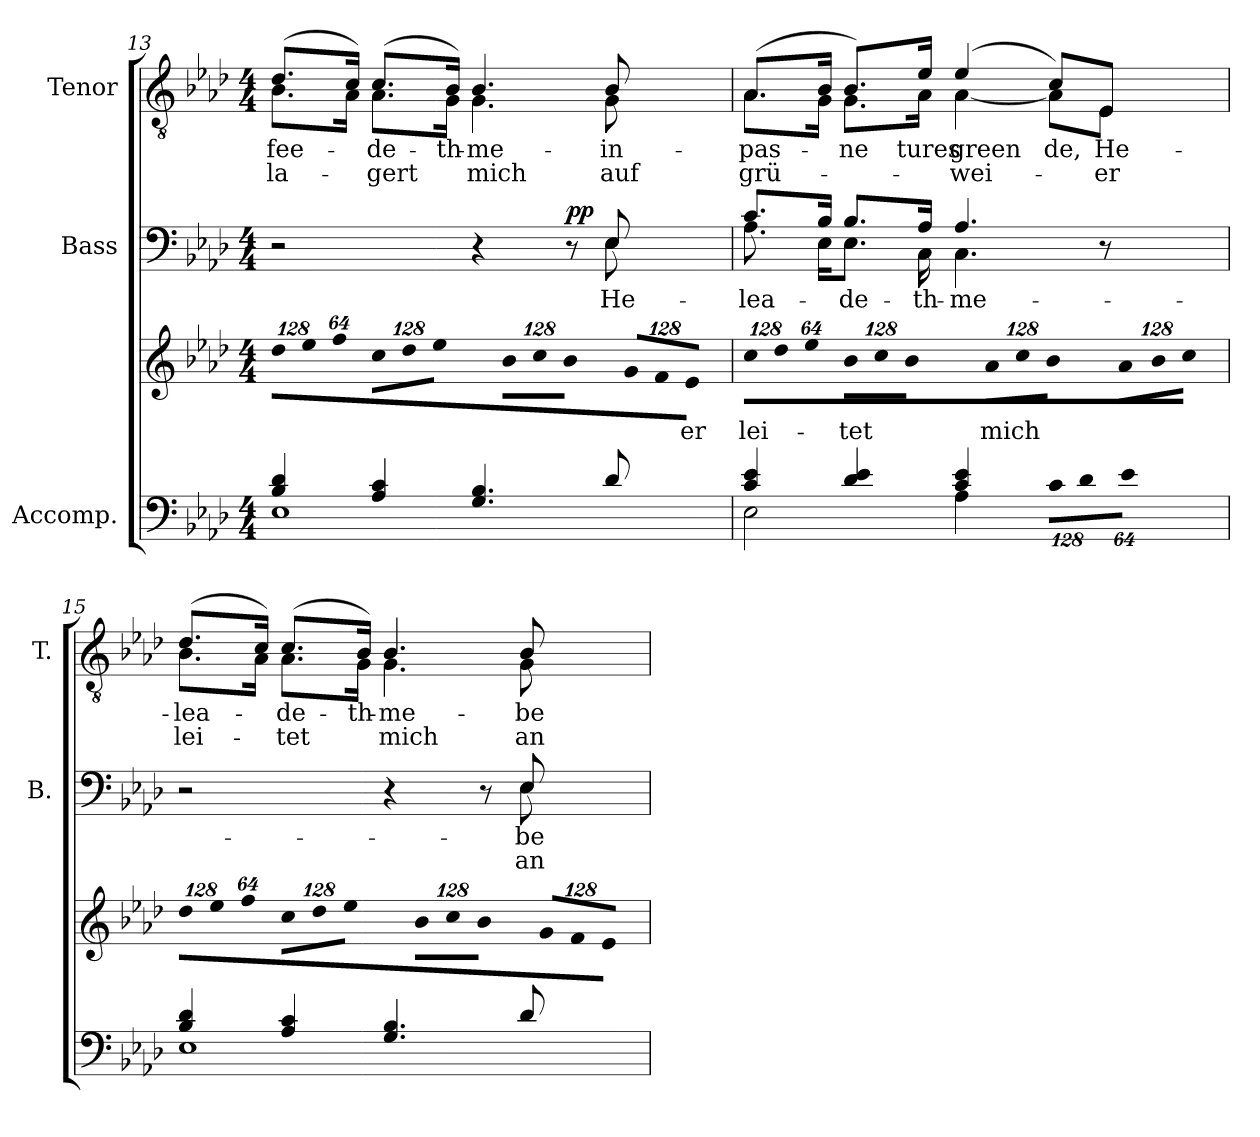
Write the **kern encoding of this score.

**kern	**kern	**text	**kern	**text	**text	**dynam	**kern	**text	**text
*part3	*part3	*part3	*part2	*part2	*part2	*part2	*part1	*part1	*part1
*staff4	*staff3	*staff3	*staff2	*staff2	*staff2	*staff2	*staff1	*staff1	*staff1
*I"Accomp.	*	*	*I"Bass	*	*	*	*I"Tenor	*	*
*	*	*	*I'B.	*	*	*	*I'T.	*	*
*clefF4	*clefG2	*	*clefF4	*	*	*	*clefGv2	*	*
*	*	*	*	*	*	*	*ITrd7c12	*	*
*k[b-e-a-d-]	*k[b-e-a-d-]	*	*k[b-e-a-d-]	*	*	*	*k[b-e-a-d-]	*	*
*A-:	*A-:	*	*A-:	*	*	*	*A-:	*	*
*M4/4	*M4/4	*	*M4/4	*	*	*	*M4/4	*	*
=13	=13	=13	=13	=13	=13	=13	=13	=13	=13
*^	*	*	*	*	*	*	*	*	*
*	*	*Xbrackettup	*	*	*	*	*	*	*	*
!	!	!LO:N:vis=8	!	!	!	!	!	!	!	!
*	*	*	*	*^	*	*	*	*	*	*
!	!	!	!	!	!	!	!	!	!	!LO:LY:b:color=#000000	!LO:LY:b:color=#000000
*	*	*	*	*	*	*	*	*	*^	*	*
4B-i/ 4d-i	1E-i	1024%85dd-i\L	.	2r	2..ryy	.	.	.	(8.D-i/L	8.BB-i\L	-fee-	la-
!	!	!LO:N:vis=8	!	!	!	!	!	!	!	!	!	!
.	.	1024%85ee-i\	.	.	.	.	.	.	.	.	.	.
!	!	!LO:N:vis=8	!	!	!	!	!	!	!	!	!	!
.	.	512%43ffi\J	.	.	.	.	.	.	.	.	.	.
.	.	.	.	.	.	.	.	.	16Ci/Jk)	16AA-i\Jk	.	.
!	!	!LO:N:vis=8	!	!	!	!	!	!	!	!	!	!
!	!	!	!	!	!	!	!	!	!	!	!LO:LY:b:color=#000000	!LO:LY:b:color=#000000
4A-i/ 4ci	.	1024%85cci\L	.	.	.	.	.	.	(8.Ci/L	8.AA-i\L	-de-	-gert
!	!	!LO:N:vis=8	!	!	!	!	!	!	!	!	!	!
.	.	1024%85dd-i\	.	.	.	.	.	.	.	.	.	.
!	!	!LO:N:vis=8	!	!	!	!	!	!	!	!	!	!
.	.	512%43ee-i\J	.	.	.	.	.	.	.	.	.	.
!	!	!	!	!	!	!	!	!	!	!	!LO:LY:b:color=#000000	!
.	.	.	.	.	.	.	.	.	16BB-i/Jk)	16GGi\Jk	-th-	.
!	!	!LO:N:vis=8	!	!	!	!	!	!	!	!	!	!
!	!	!	!	!	!	!	!	!	!	!	!LO:LY:b:color=#000000	!LO:LY:b:color=#000000
4.Gi/ 4.B-i	.	1024%85b-i\L	.	4r	.	.	.	.	4.BB-i/	4.GGi\	-me-	mich
!	!	!LO:N:vis=8	!	!	!	!	!	!	!	!	!	!
.	.	1024%85cci\	.	.	.	.	.	.	.	.	.	.
!	!	!LO:N:vis=8	!	!	!	!	!	!	!	!	!	!
.	.	512%43b-i\J	.	.	.	.	.	.	.	.	.	.
!	!	!LO:N:vis=8	!	!	!	!	!	!	!	!	!	!
.	.	1024%85gi/L	.	8r	.	.	.	pp	.	.	.	.
!	!	!LO:N:vis=8	!	!	!	!	!	!	!	!	!	!
.	.	1024%85fi/	.	.	.	.	.	.	.	.	.	.
!	!	!	!	!	!	!LO:LY:b:color=#000000	!	!	!	!	!	!
!	!	!	!	!	!	!	!	!	!	!	!LO:LY:b:color=#000000	!LO:LY:b:color=#000000
8d-i/	.	.	.	8E-i/	8E-i\	He-	.	.	8BB-i/	8GGi\	-in-	auf
!	!	!LO:N:vis=8	!	!	!	!	!	!	!	!	!	!
!	!	!	!LO:LY:a:color=#000000	!	!	!	!	!	!	!	!	!
.	.	512%43e-i/J	er	.	.	.	.	.	.	.	.	.
=14	=14	=14	=14	=14	=14	=14	=14	=14	=14	=14	=14	=14
!	!	!LO:N:vis=8	!	!	!	!	!	!	!	!	!	!
!	!	!	!LO:LY:a:color=#000000	!	!	!	!	!	!	!	!	!
!	!	!	!	!	!	!LO:LY:b:color=#000000	!	!	!	!	!	!
!	!	!	!	!	!	!	!	!	!	!	!LO:LY:b:color=#000000	!LO:LY:b:color=#000000
4ci/ 4e-i	2E-i\	1024%85cci\L	lei-	8.ci/L	8.A-i\	-lea-	.	.	(8.AA-i/L	8.AA-i\L	-pas-	grü-
!	!	!LO:N:vis=8	!	!	!	!	!	!	!	!	!	!
.	.	1024%85dd-i\	.	.	.	.	.	.	.	.	.	.
!	!	!LO:N:vis=8	!	!	!	!	!	!	!	!	!	!
.	.	512%43ee-i\J	.	.	.	.	.	.	.	.	.	.
.	.	.	.	16B-i/Jk	16E-i\KL	.	.	.	16BB-i/Jk	16GGi\Jk	.	.
!	!	!LO:N:vis=8	!	!	!	!	!	!	!	!	!	!
!	!	!	!LO:LY:a:color=#000000	!	!	!	!	!	!	!	!	!
!	!	!	!	!	!	!LO:LY:b:color=#000000	!	!	!	!	!	!
!	!	!	!	!	!	!	!	!	!	!	!LO:LY:b:color=#000000	!
4d-i/ 4e-i	.	1024%85b-i\L	-tet	8.B-i/L	8.E-i\J	-de-	.	.	8.BB-i/L)	8.GGi\L	-ne	.
!	!	!LO:N:vis=8	!	!	!	!	!	!	!	!	!	!
.	.	1024%85cci\	.	.	.	.	.	.	.	.	.	.
!	!	!LO:N:vis=8	!	!	!	!	!	!	!	!	!	!
.	.	512%43b-i\J	.	.	.	.	.	.	.	.	.	.
!	!	!	!	!	!	!LO:LY:b:color=#000000	!	!	!	!	!	!
!	!	!	!	!	!	!	!	!	!	!	!LO:LY:b:color=#000000	!
.	.	.	.	16A-i/Jk	16Ci\	-th-	.	.	16E-i/Jk	16AA-i\Jk	-tures	.
!	!	!LO:N:vis=8	!	!	!	!	!	!	!	!	!	!
!	!	!	!LO:LY:a:color=#000000	!	!	!	!	!	!	!	!	!
!	!	!	!	!	!	!LO:LY:b:color=#000000	!	!	!	!	!	!
!	!	!	!	!	!	!	!	!	!	!	!LO:LY:b:color=#000000	!LO:LY:b:color=#000000
4ci/ 4e-i	4A-i\	1024%85a-i\L	mich	4.A-i/	4.Ci\	-me-	.	.	(4E-i/	[4AA-i\	green	wei-
!	!	!LO:N:vis=8	!	!	!	!	!	!	!	!	!	!
.	.	1024%85cci\	.	.	.	.	.	.	.	.	.	.
!	!	!LO:N:vis=8	!	!	!	!	!	!	!	!	!	!
.	.	512%43b-i\J	.	.	.	.	.	.	.	.	.	.
*Xbrackettup	*	*	*	*	*	*	*	*	*	*	*	*
!LO:N:vis=8	!	!LO:N:vis=8	!	!	!	!	!	!	!	!	!	!
!	!	!	!	!	!	!	!	!	!	!	!LO:LY:b:color=#000000	!
1024%85ci\L	4ryy	1024%85a-i\L	.	.	.	.	.	.	8Ci/L)	8AA-i\L]	-de,	.
!LO:N:vis=8	!	!LO:N:vis=8	!	!	!	!	!	!	!	!	!	!
1024%85d-i\	.	1024%85b-i\	.	.	.	.	.	.	.	.	.	.
!	!	!	!	!	!	!	!	!	!	!	!LO:LY:b:color=#000000	!LO:LY:b:color=#000000
.	.	.	.	8r	8ryy	.	.	.	8EE-i/J	8EE-i\J	He-	er
!LO:N:vis=8	!	!LO:N:vis=8	!	!	!	!	!	!	!	!	!	!
512%43e-i\J	.	512%43cci\J	.	.	.	.	.	.	.	.	.	.
!!LO:LB:g=z	!!
=15	=15	=15	=15	=15	=15	=15	=15	=15	=15	=15	=15	=15
!	!	!LO:N:vis=8	!	!	!	!	!	!	!	!	!	!
!	!	!	!	!	!	!	!	!	!	!	!LO:LY:b:color=#000000	!LO:LY:b:color=#000000
4B-i/ 4d-i	1E-i	1024%85dd-i\L	.	2r	2..ryy	.	.	.	(8.D-i/L	8.BB-i\L	-lea-	lei-
!	!	!LO:N:vis=8	!	!	!	!	!	!	!	!	!	!
.	.	1024%85ee-i\	.	.	.	.	.	.	.	.	.	.
!	!	!LO:N:vis=8	!	!	!	!	!	!	!	!	!	!
.	.	512%43ffi\J	.	.	.	.	.	.	.	.	.	.
.	.	.	.	.	.	.	.	.	16Ci/Jk)	16AA-i\Jk	.	.
!	!	!LO:N:vis=8	!	!	!	!	!	!	!	!	!	!
!	!	!	!	!	!	!	!	!	!	!	!LO:LY:b:color=#000000	!LO:LY:b:color=#000000
4A-i/ 4ci	.	1024%85cci\L	.	.	.	.	.	.	(8.Ci/L	8.AA-i\L	-de-	-tet
!	!	!LO:N:vis=8	!	!	!	!	!	!	!	!	!	!
.	.	1024%85dd-i\	.	.	.	.	.	.	.	.	.	.
!	!	!LO:N:vis=8	!	!	!	!	!	!	!	!	!	!
.	.	512%43ee-i\J	.	.	.	.	.	.	.	.	.	.
!	!	!	!	!	!	!	!	!	!	!	!LO:LY:b:color=#000000	!
.	.	.	.	.	.	.	.	.	16BB-i/Jk)	16GGi\Jk	-th-	.
!	!	!LO:N:vis=8	!	!	!	!	!	!	!	!	!	!
!	!	!	!	!	!	!	!	!	!	!	!LO:LY:b:color=#000000	!LO:LY:b:color=#000000
4.Gi/ 4.B-i	.	1024%85b-i\L	.	4r	.	.	.	.	4.BB-i/	4.GGi\	-me-	mich
!	!	!LO:N:vis=8	!	!	!	!	!	!	!	!	!	!
.	.	1024%85cci\	.	.	.	.	.	.	.	.	.	.
!	!	!LO:N:vis=8	!	!	!	!	!	!	!	!	!	!
.	.	512%43b-i\J	.	.	.	.	.	.	.	.	.	.
!	!	!LO:N:vis=8	!	!	!	!	!	!	!	!	!	!
.	.	1024%85gi/L	.	8r	.	.	.	.	.	.	.	.
!	!	!LO:N:vis=8	!	!	!	!	!	!	!	!	!	!
.	.	1024%85fi/	.	.	.	.	.	.	.	.	.	.
!	!	!	!	!	!	!LO:LY:b:color=#000000	!LO:LY:b:color=#000000	!	!	!	!	!
!	!	!	!	!	!	!	!	!	!	!	!LO:LY:b:color=#000000	!LO:LY:b:color=#000000
8d-i/	.	.	.	8E-i/	8E-i\	-be-	an	.	8BB-i/	8GGi\	-be-	an
!	!	!LO:N:vis=8	!	!	!	!	!	!	!	!	!	!
.	.	512%43e-i/J	.	.	.	.	.	.	.	.	.	.
*	*	*	*	*v	*v	*	*	*	*	*	*	*
*v	*v	*	*	*	*	*	*	*v	*v	*	*
=	=	=	=	=	=	=	=	=	=
*-	*-	*-	*-	*-	*-	*-	*-	*-	*-
